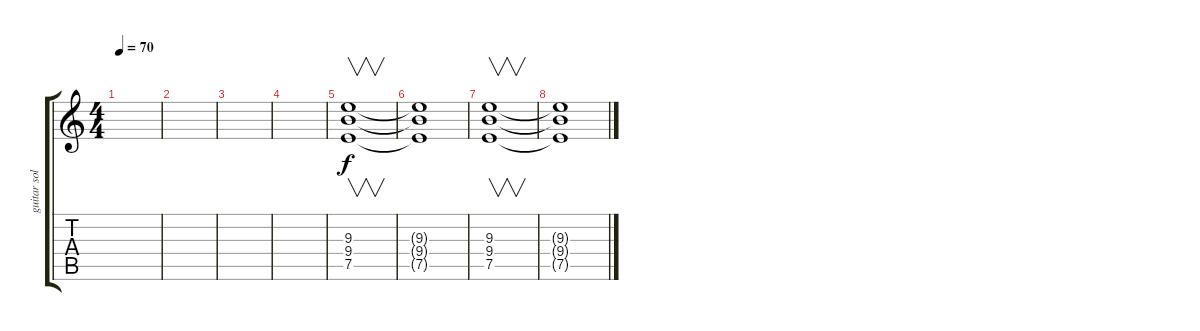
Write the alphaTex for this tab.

\track ("guitar solo" "guitar sol") {instrument overdrivenguitar}
\staff {score tabs}
\tuning (E4 B3 G3 D3 A2 E2) {hide}
\ts (4 4)
\tempo 70
\clef g2
\ks c
|
|
|
|
(9.3 9.4 7.5).1{v} |
(9.3{t} 9.4{t} 7.5{t}).1 |
(9.3 9.4 7.5).1{v} |
(9.3{t} 9.4{t} 7.5{t}).1
